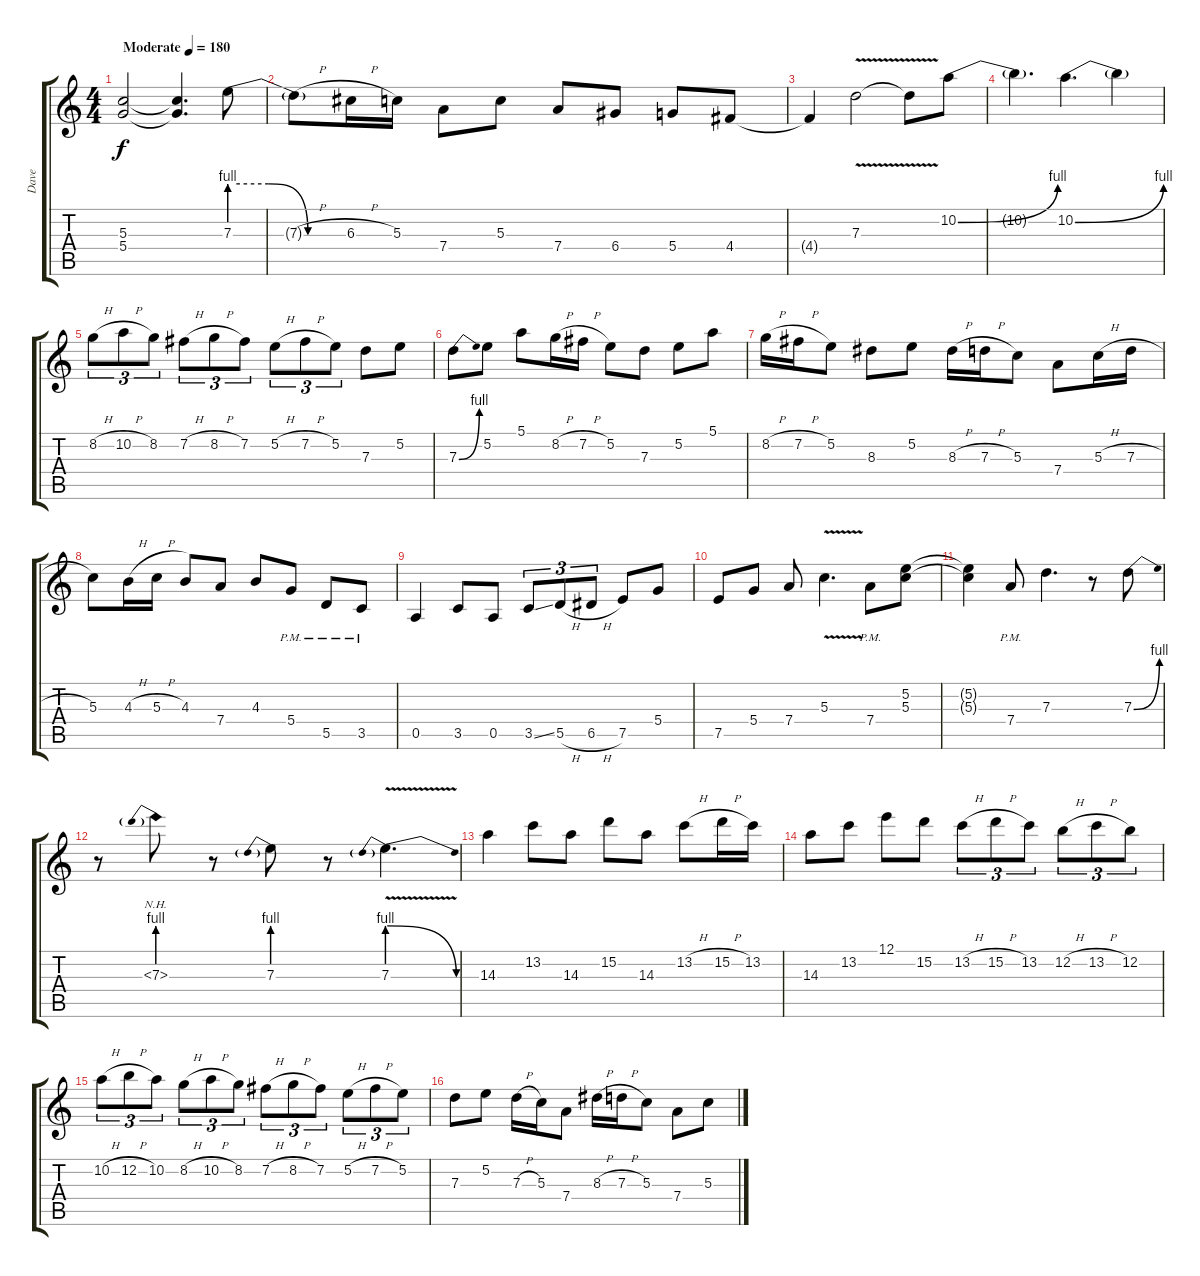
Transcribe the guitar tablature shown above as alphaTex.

\track ("Dave" "Dave") {instrument distortionguitar}
\staff {score tabs}
\tuning (E4 B3 G3 D3 A2 E2) {hide}
\ts (4 4)
\tempo (180 "Moderate")
\clef g2
\ks c
(5.3 5.4).2{dy f instrument distortionguitar} (5.3{t} 5.4{t}).4{d} 7.3{be (custom 0 4 20 4 40 0 60 0)}.8 |
7.3{h t}.8 6.3{h}.16 5.3.16 7.4.8 5.3.8 7.4.8 6.4.8 5.4.8 4.4.8 |
4.4{t}.4 7.3{v}.2 7.3{t}.8 10.2{be (bend 0 0 60 4)}.8 |
10.2{t}.4{d} 10.2{be (bend 0 0 60 4)}.4{d} 10.2{t}.4 |
8.2{h}.8{tu (3 2)} 10.2{h}.8{tu (3 2)} 8.2.8{tu (3 2)} 7.2{h}.8{tu (3 2)} 8.2{h}.8{tu (3 2)} 7.2.8{tu (3 2)} 5.2{h}.8{tu (3 2)} 7.2{h}.8{tu (3 2)} 5.2.8{tu (3 2)} 7.3.8 5.2.8 |
7.3{be (bend 0 0 60 4)}.8 5.2.8 5.1.8 8.2{h}.16 7.2{h}.16 5.2.8 7.3.8 5.2.8 5.1.8 |
8.2{h}.16 7.2{h}.16 5.2.8 8.3.8 5.2.8 8.3{h}.16 7.3{h}.16 5.3.8 7.4.8 5.3{h}.16 7.3{h}.16 |
5.3.8 4.3{h}.16 5.3{h}.16 4.3.8 7.4.8 4.3.8 5.4{pm}.8 5.5{pm}.8 3.5{pm}.8 |
0.5.4 3.5.8 0.5.8 3.5{ss}.8{tu (3 2)} 5.5{h}.8{tu (3 2)} 6.5{h}.8{tu (3 2)} 7.5.8 5.4.8 |
7.5.8 5.4.8 7.4.8 5.3{v}.4{d} 7.4{pm}.8 (5.2 5.3).8 |
(5.2{t} 5.3{t}).4 7.4{pm}.8 7.3.4{d} r.8 7.3{be (bend 0 0 60 4)}.8 |
r.8 7.3{be (prebend 0 4 60 4) nh}.8 r.8 7.3{be (prebend 0 4 60 4)}.8 r.8 7.3{be (prebendrelease 0 4 60 0) v}.4{d} |
14.3.4 13.2.8 14.3.8 15.2.8 14.3.8 13.2{h}.8 15.2{h}.16 13.2.16 |
14.3.8 13.2.8 12.1.8 15.2.8 13.2{h}.8{tu (3 2)} 15.2{h}.8{tu (3 2)} 13.2.8{tu (3 2)} 12.2{h}.8{tu (3 2)} 13.2{h}.8{tu (3 2)} 12.2.8{tu (3 2)} |
10.2{h}.8{tu (3 2)} 12.2{h}.8{tu (3 2)} 10.2.8{tu (3 2)} 8.2{h}.8{tu (3 2)} 10.2{h}.8{tu (3 2)} 8.2.8{tu (3 2)} 7.2{h}.8{tu (3 2)} 8.2{h}.8{tu (3 2)} 7.2.8{tu (3 2)} 5.2{h}.8{tu (3 2)} 7.2{h}.8{tu (3 2)} 5.2.8{tu (3 2)} |
7.3.8 5.2.8 7.3{h}.16 5.3.16 7.4.8 8.3{h}.16 7.3{h}.16 5.3.8 7.4.8 5.3.8
